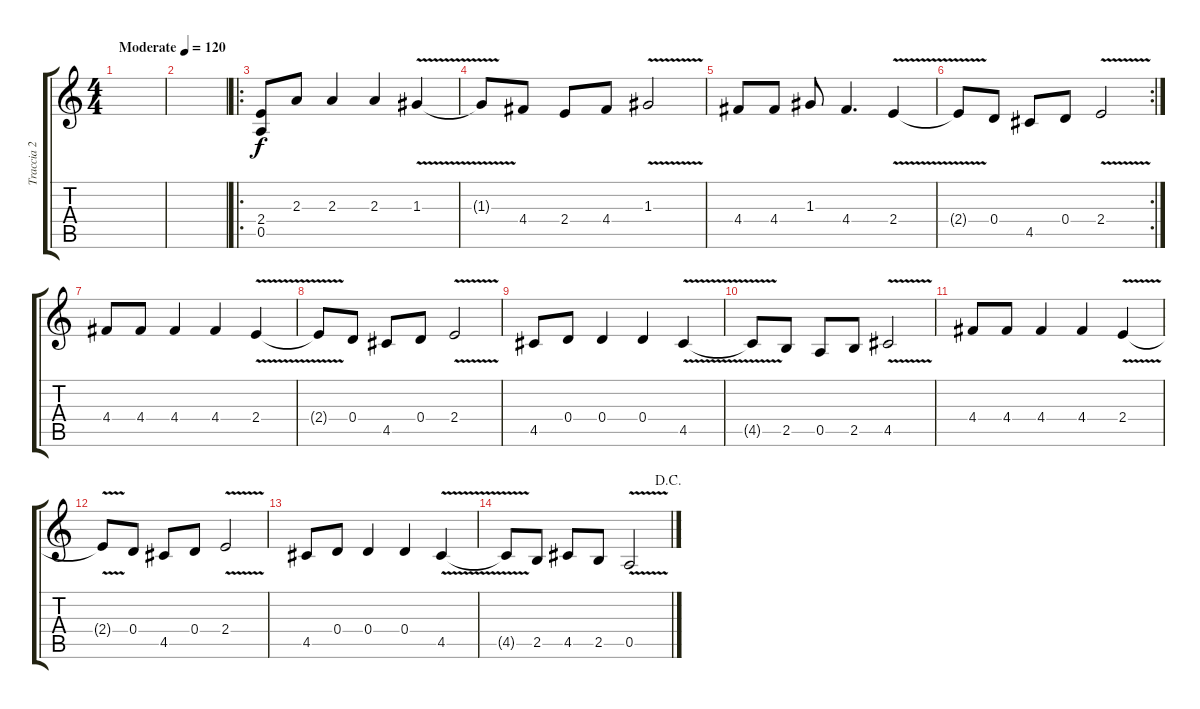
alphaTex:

\track ("Traccia 2" "Traccia 2") {instrument acousticguitarsteel}
\staff {score tabs}
\tuning (E4 B3 G3 D3 A2 E2) {hide}
\ts (4 4)
\tempo (120 "Moderate")
\clef g2
\ks c
|
|
\ro
(2.4 0.5).8 2.3.8 2.3.4 2.3.4 1.3{v}.4 |
1.3{t}.8 4.4.8 2.4.8 4.4.8 1.3{v}.2 |
4.4.8 4.4.8 1.3.8 4.4.4{d} 2.4{v}.4 |
\rc 2
2.4{t}.8 0.4.8 4.5.8 0.4.8 2.4{v}.2 |
4.4.8 4.4.8 4.4.4 4.4.4 2.4{v}.4 |
2.4{t}.8 0.4.8 4.5.8 0.4.8 2.4{v}.2 |
4.5.8 0.4.8 0.4.4 0.4.4 4.5{v}.4 |
4.5{t}.8 2.5.8 0.5.8 2.5.8 4.5{v}.2 |
4.4.8 4.4.8 4.4.4 4.4.4 2.4{v}.4 |
2.4{t}.8 0.4.8 4.5.8 0.4.8 2.4{v}.2 |
4.5.8 0.4.8 0.4.4 0.4.4 4.5{v}.4 |
\jump dacapo
4.5{t}.8 2.5.8 4.5.8 2.5.8 0.5{v}.2
